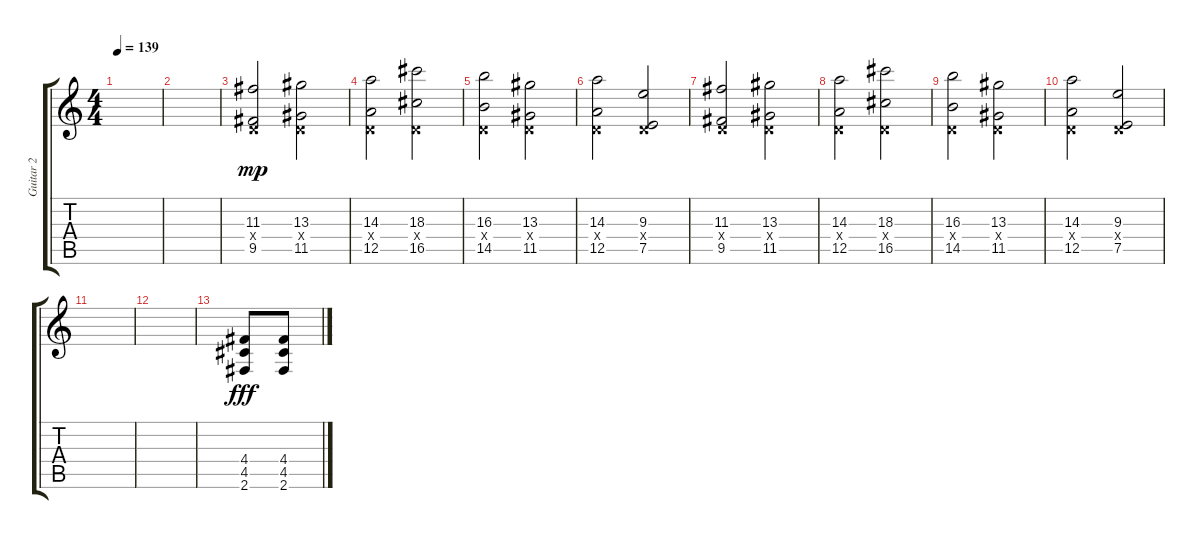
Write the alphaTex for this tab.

\track ("Guitar 2" "Guitar 2") {instrument distortionguitar}
\staff {score tabs}
\tuning (E4 B3 G3 D3 A2 E2) {hide}
\ts (4 4)
\tempo 139
\clef g2
\ks c
|
|
(11.3 0.4{x} 9.5).2{dy mp} (13.3 0.4{x} 11.5).2 |
(14.3 0.4{x} 12.5).2 (18.3 0.4{x} 16.5).2 |
(16.3 0.4{x} 14.5).2 (13.3 0.4{x} 11.5).2 |
(14.3 0.4{x} 12.5).2 (9.3 0.4{x} 7.5).2 |
(11.3 0.4{x} 9.5).2 (13.3 0.4{x} 11.5).2 |
(14.3 0.4{x} 12.5).2 (18.3 0.4{x} 16.5).2 |
(16.3 0.4{x} 14.5).2 (13.3 0.4{x} 11.5).2 |
(14.3 0.4{x} 12.5).2 (9.3 0.4{x} 7.5).2 |
|
|
(4.4 4.5 2.6).8{dy fff} (4.4 4.5 2.6).8
